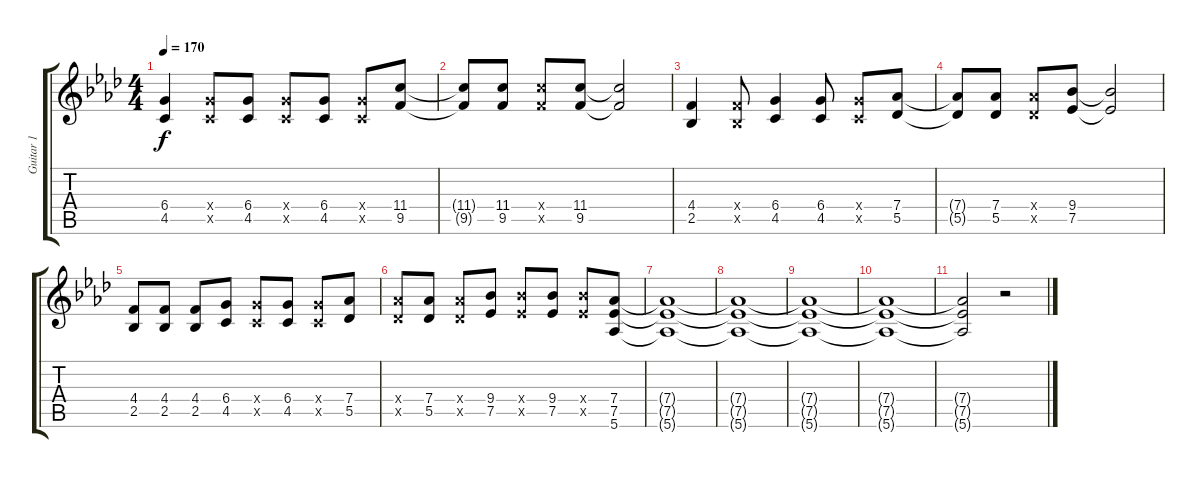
\track ("Guitar 1" "Guitar 1") {instrument overdrivenguitar}
\staff {score tabs}
\tuning (Eb4 Bb3 Gb3 Db3 Ab2 Eb2) {hide}
\ts (4 4)
\tempo 170
\clef g2
\ks ab
(6.4 4.5).4{dy f} (6.4{x} 4.5{x}).8 (6.4 4.5).8 (6.4{x} 4.5{x}).8 (6.4 4.5).8 (6.4{x} 4.5{x}).8 (11.4 9.5).8 |
(11.4{t} 9.5{t}).8 (11.4 9.5).8 (11.4{x} 9.5{x}).8 (11.4 9.5).8 (11.4{t} 9.5{t}).2 |
(4.4 2.5).4 (4.4{x} 2.5{x}).8 (6.4 4.5).4 (6.4 4.5).8 (6.4{x} 4.5{x}).8 (7.4 5.5).8 |
(7.4{t} 5.5{t}).8 (7.4 5.5).8 (7.4{x} 5.5{x}).8 (9.4 7.5).8 (9.4{t} 7.5{t}).2 |
(4.4 2.5).8 (4.4 2.5).8 (4.4 2.5).8 (6.4 4.5).8 (6.4{x} 4.5{x}).8 (6.4 4.5).8 (6.4{x} 4.5{x}).8 (7.4 5.5).8 |
(7.4{x} 5.5{x}).8 (7.4 5.5).8 (7.4{x} 5.5{x}).8 (9.4 7.5).8 (9.4{x} 7.5{x}).8 (9.4 7.5).8 (9.4{x} 7.5{x}).8 (7.4 7.5 5.6).8 |
(7.4{t} 7.5{t} 5.6{t}).1 |
(7.4{t} 7.5{t} 5.6{t}).1 |
(7.4{t} 7.5{t} 5.6{t}).1 |
(7.4{t} 7.5{t} 5.6{t}).1 |
(7.4{t} 7.5{t} 5.6{t}).2 r.2
